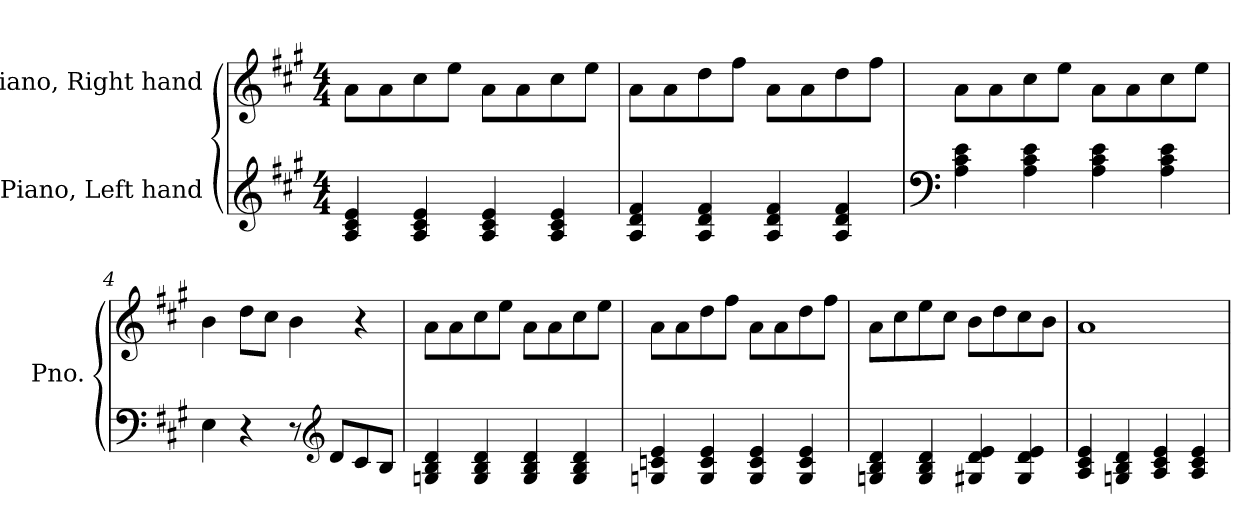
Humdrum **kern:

**kern	**kern
*part2	*part1
*staff2	*staff1
*I"Piano, Left hand	*I"Piano, Right hand
*I'Pno.	*I'Pno.
*clefG2	*clefG2
*k[f#c#g#]	*k[f#c#g#]
*M4/4	*M4/4
*MM120	*MM120
=1	=1
4A/ 4c#/ 4e/	8a\L
.	8a\
4A/ 4c#/ 4e/	8cc#\
.	8ee\J
4A/ 4c#/ 4e/	8a\L
.	8a\
4A/ 4c#/ 4e/	8cc#\
.	8ee\J
=2	=2
4A/ 4d/ 4f#/	8a\L
.	8a\
4A/ 4d/ 4f#/	8dd\
.	8ff#\J
4A/ 4d/ 4f#/	8a\L
.	8a\
4A/ 4d/ 4f#/	8dd\
.	8ff#\J
=3	=3
*clefF4	*
4A\ 4c#\ 4e\	8a\L
.	8a\
4A\ 4c#\ 4e\	8cc#\
.	8ee\J
4A\ 4c#\ 4e\	8a\L
.	8a\
4A\ 4c#\ 4e\	8cc#\
.	8ee\J
!!LO:LB:g=z
=4	=4
4E\	4b\
4r	8dd\L
.	8cc#\J
8r	4b\
*clefG2	*
8d/L	.
8c#/	4r
8B/J	.
=5	=5
4Gn/ 4B/ 4d/	8a\L
.	8a\
4G/ 4B/ 4d/	8cc#\
.	8ee\J
4G/ 4B/ 4d/	8a\L
.	8a\
4G/ 4B/ 4d/	8cc#\
.	8ee\J
=6	=6
4Gn/ 4cn/ 4e/	8a\L
.	8a\
4G/ 4c/ 4e/	8dd\
.	8ff#\J
4G/ 4c/ 4e/	8a\L
.	8a\
4G/ 4c/ 4e/	8dd\
.	8ff#\J
=7	=7
4Gn/ 4B/ 4d/	8a\L
.	8cc#\
4G/ 4B/ 4d/	8ee\
.	8cc#\J
4G#X/ 4d/ 4e/	8b\L
.	8dd\
4G#/ 4d/ 4e/	8cc#\
.	8b\J
=8	=8
4A/ 4c#/ 4e/	1a
4Gn/ 4B/ 4d/	.
4A/ 4c#/ 4e/	.
4A/ 4c#/ 4e/	.
=	=
*-	*-
